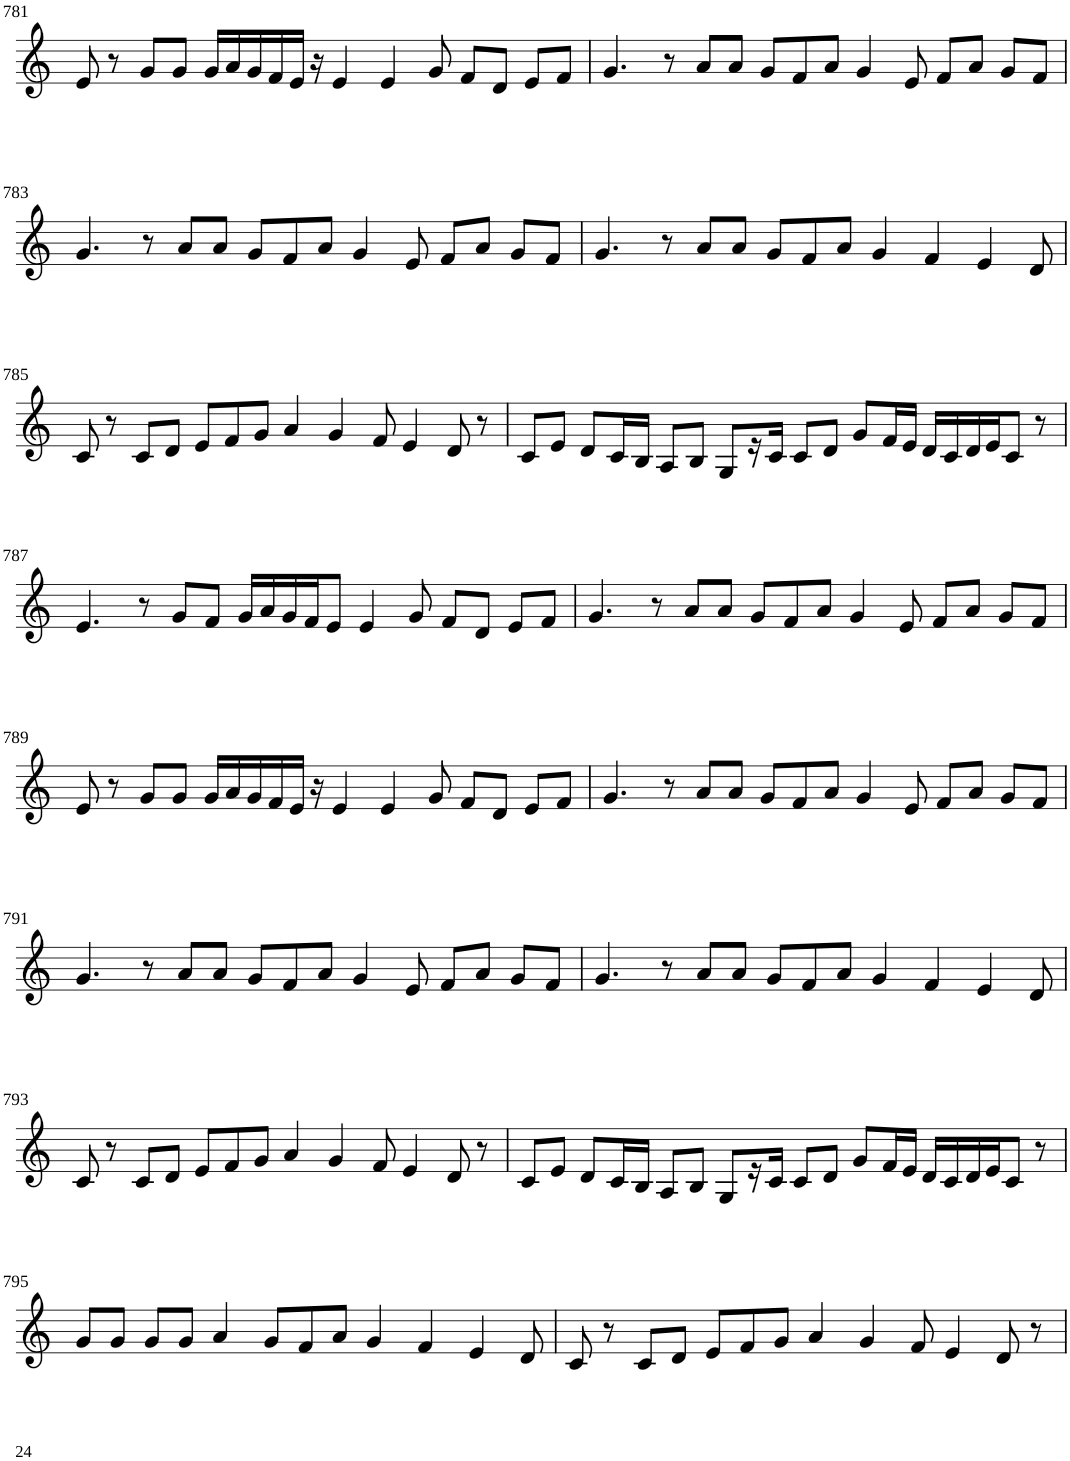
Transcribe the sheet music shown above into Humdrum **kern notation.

**kern
*part1
*staff1
*I"Violin
!!LO:PB:g=z
*clefG2
*k[]
*M8/4
=781
8e/
8r
8g/L
8g/J
16g/LL
16a/
16g/
16f/
16e/JJ
16r
4e/
4e/
8g/
8f/L
8d/J
8e/L
8f/J
=782
4.g/
8r
8a/L
8a/J
8g/L
8f/
8a/J
4g/
8e/
8f/L
8a/J
8g/L
8f/J
!!LO:LB:g=z
=783
4.g/
8r
8a/L
8a/J
8g/L
8f/
8a/J
4g/
8e/
8f/L
8a/J
8g/L
8f/J
=784
4.g/
8r
8a/L
8a/J
8g/L
8f/
8a/J
4g/
4f/
4e/
8d/
!!LO:LB:g=z
=785
8c/
8r
8c/L
8d/J
8e/L
8f/
8g/J
4a/
4g/
8f/
4e/
8d/
8r
=786
8c/L
8e/J
8d/L
16c/L
16B/JJ
8A/L
8B/J
8G/L
16r
16c/JJ
8c/L
8d/J
8g/L
16f/L
16e/JJ
16d/LL
16c/
16d/
16e/J
8c/J
8r
!!LO:LB:g=z
=787
4.e/
8r
8g/L
8f/J
16g/LL
16a/
16g/
16f/J
8e/J
4e/
8g/
8f/L
8d/J
8e/L
8f/J
=788
4.g/
8r
8a/L
8a/J
8g/L
8f/
8a/J
4g/
8e/
8f/L
8a/J
8g/L
8f/J
!!LO:LB:g=z
=789
8e/
8r
8g/L
8g/J
16g/LL
16a/
16g/
16f/
16e/JJ
16r
4e/
4e/
8g/
8f/L
8d/J
8e/L
8f/J
=790
4.g/
8r
8a/L
8a/J
8g/L
8f/
8a/J
4g/
8e/
8f/L
8a/J
8g/L
8f/J
!!LO:LB:g=z
=791
4.g/
8r
8a/L
8a/J
8g/L
8f/
8a/J
4g/
8e/
8f/L
8a/J
8g/L
8f/J
=792
4.g/
8r
8a/L
8a/J
8g/L
8f/
8a/J
4g/
4f/
4e/
8d/
!!LO:LB:g=z
=793
8c/
8r
8c/L
8d/J
8e/L
8f/
8g/J
4a/
4g/
8f/
4e/
8d/
8r
=794
8c/L
8e/J
8d/L
16c/L
16B/JJ
8A/L
8B/J
8G/L
16r
16c/JJ
8c/L
8d/J
8g/L
16f/L
16e/JJ
16d/LL
16c/
16d/
16e/J
8c/J
8r
!!LO:LB:g=z
=795
8g/L
8g/J
8g/L
8g/J
4a/
8g/L
8f/
8a/J
4g/
4f/
4e/
8d/
=796
8c/
8r
8c/L
8d/J
8e/L
8f/
8g/J
4a/
4g/
8f/
4e/
8d/
8r
=
*-
